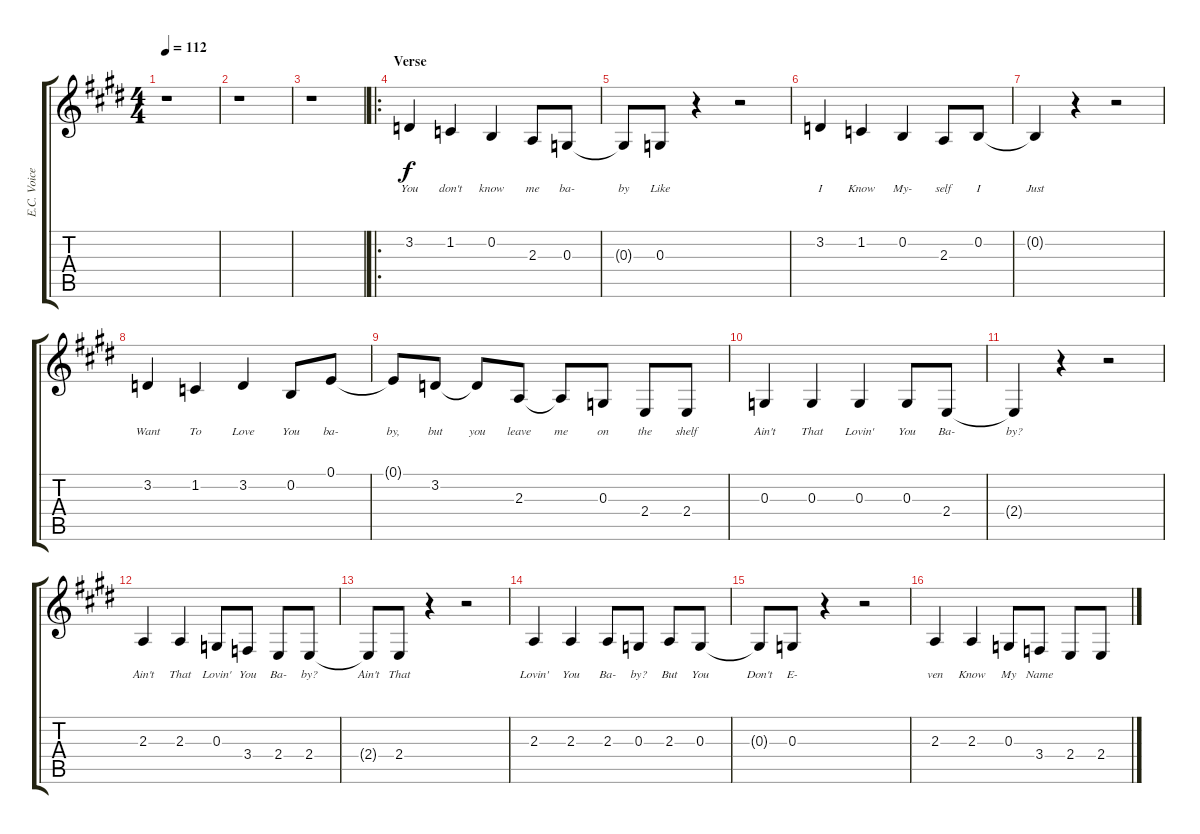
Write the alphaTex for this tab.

\track ("E.C. Voice" "E.C. Voice") {instrument trumpet}
\staff {score tabs}
\tuning (E4 B3 G3 D3 A2 E2) {hide}
\ts (4 4)
\tempo 112
\clef g2
\ks e
r.1{dy f} |
r.1 |
r.1 |
\ro
\section ("" "Verse")
3.2.4{lyrics (0 "You") lyrics (1 "") lyrics (2 "") lyrics (3 "") lyrics (4 "")} 1.2.4{lyrics (0 "don't") lyrics (1 "") lyrics (2 "") lyrics (3 "") lyrics (4 "")} 0.2.4{lyrics (0 "know") lyrics (1 "") lyrics (2 "") lyrics (3 "") lyrics (4 "")} 2.3.8{lyrics (0 "me") lyrics (1 "") lyrics (2 "") lyrics (3 "") lyrics (4 "")} 0.3.8{lyrics (0 "ba-") lyrics (1 "") lyrics (2 "") lyrics (3 "") lyrics (4 "")} |
0.3{t}.8{lyrics (0 "by") lyrics (1 "") lyrics (2 "") lyrics (3 "") lyrics (4 "")} 0.3.8{lyrics (0 "Like") lyrics (1 "") lyrics (2 "") lyrics (3 "") lyrics (4 "")} r.4 r.2 |
3.2.4{lyrics (0 "I") lyrics (1 "") lyrics (2 "") lyrics (3 "") lyrics (4 "")} 1.2.4{lyrics (0 "Know") lyrics (1 "") lyrics (2 "") lyrics (3 "") lyrics (4 "")} 0.2.4{lyrics (0 "My-") lyrics (1 "") lyrics (2 "") lyrics (3 "") lyrics (4 "")} 2.3.8{lyrics (0 "self") lyrics (1 "") lyrics (2 "") lyrics (3 "") lyrics (4 "")} 0.2.8{lyrics (0 "I") lyrics (1 "") lyrics (2 "") lyrics (3 "") lyrics (4 "")} |
0.2{t}.4{lyrics (0 "Just") lyrics (1 "") lyrics (2 "") lyrics (3 "") lyrics (4 "")} r.4 r.2 |
3.2.4{lyrics (0 "Want") lyrics (1 "") lyrics (2 "") lyrics (3 "") lyrics (4 "")} 1.2.4{lyrics (0 "To") lyrics (1 "") lyrics (2 "") lyrics (3 "") lyrics (4 "")} 3.2.4{lyrics (0 "Love") lyrics (1 "") lyrics (2 "") lyrics (3 "") lyrics (4 "")} 0.2.8{lyrics (0 "You") lyrics (1 "") lyrics (2 "") lyrics (3 "") lyrics (4 "")} 0.1.8{lyrics (0 "ba-") lyrics (1 "") lyrics (2 "") lyrics (3 "") lyrics (4 "")} |
0.1{t}.8{lyrics (0 "by,") lyrics (1 "") lyrics (2 "") lyrics (3 "") lyrics (4 "")} 3.2.8{lyrics (0 "but") lyrics (1 "") lyrics (2 "") lyrics (3 "") lyrics (4 "")} 3.2{t}.8{lyrics (0 "you") lyrics (1 "") lyrics (2 "") lyrics (3 "") lyrics (4 "")} 2.3.8{lyrics (0 "leave") lyrics (1 "") lyrics (2 "") lyrics (3 "") lyrics (4 "")} 2.3{t}.8{lyrics (0 "me") lyrics (1 "") lyrics (2 "") lyrics (3 "") lyrics (4 "")} 0.3.8{lyrics (0 "on") lyrics (1 "") lyrics (2 "") lyrics (3 "") lyrics (4 "")} 2.4.8{lyrics (0 "the") lyrics (1 "") lyrics (2 "") lyrics (3 "") lyrics (4 "")} 2.4.8{lyrics (0 "shelf") lyrics (1 "") lyrics (2 "") lyrics (3 "") lyrics (4 "")} |
0.3.4{lyrics (0 "Ain't") lyrics (1 "") lyrics (2 "") lyrics (3 "") lyrics (4 "")} 0.3.4{lyrics (0 "That") lyrics (1 "") lyrics (2 "") lyrics (3 "") lyrics (4 "")} 0.3.4{lyrics (0 "Lovin'") lyrics (1 "") lyrics (2 "") lyrics (3 "") lyrics (4 "")} 0.3.8{lyrics (0 "You") lyrics (1 "") lyrics (2 "") lyrics (3 "") lyrics (4 "")} 2.4.8{lyrics (0 "Ba-") lyrics (1 "") lyrics (2 "") lyrics (3 "") lyrics (4 "")} |
2.4{t}.4{lyrics (0 "by?") lyrics (1 "") lyrics (2 "") lyrics (3 "") lyrics (4 "")} r.4 r.2 |
2.3.4{lyrics (0 "Ain't") lyrics (1 "") lyrics (2 "") lyrics (3 "") lyrics (4 "")} 2.3.4{lyrics (0 "That") lyrics (1 "") lyrics (2 "") lyrics (3 "") lyrics (4 "")} 0.3.8{lyrics (0 "Lovin'") lyrics (1 "") lyrics (2 "") lyrics (3 "") lyrics (4 "")} 3.4.8{lyrics (0 "You") lyrics (1 "") lyrics (2 "") lyrics (3 "") lyrics (4 "")} 2.4.8{lyrics (0 "Ba-") lyrics (1 "") lyrics (2 "") lyrics (3 "") lyrics (4 "")} 2.4.8{lyrics (0 "by?") lyrics (1 "") lyrics (2 "") lyrics (3 "") lyrics (4 "")} |
2.4{t}.8{lyrics (0 "Ain't") lyrics (1 "") lyrics (2 "") lyrics (3 "") lyrics (4 "")} 2.4.8{lyrics (0 "That") lyrics (1 "") lyrics (2 "") lyrics (3 "") lyrics (4 "")} r.4 r.2 |
2.3.4{lyrics (0 "Lovin'") lyrics (1 "") lyrics (2 "") lyrics (3 "") lyrics (4 "")} 2.3.4{lyrics (0 "You") lyrics (1 "") lyrics (2 "") lyrics (3 "") lyrics (4 "")} 2.3.8{lyrics (0 "Ba-") lyrics (1 "") lyrics (2 "") lyrics (3 "") lyrics (4 "")} 0.3.8{lyrics (0 "by?") lyrics (1 "") lyrics (2 "") lyrics (3 "") lyrics (4 "")} 2.3.8{lyrics (0 "But") lyrics (1 "") lyrics (2 "") lyrics (3 "") lyrics (4 "")} 0.3.8{lyrics (0 "You") lyrics (1 "") lyrics (2 "") lyrics (3 "") lyrics (4 "")} |
0.3{t}.8{lyrics (0 "Don't") lyrics (1 "") lyrics (2 "") lyrics (3 "") lyrics (4 "")} 0.3.8{lyrics (0 "E-") lyrics (1 "") lyrics (2 "") lyrics (3 "") lyrics (4 "")} r.4 r.2 |
2.3.4{lyrics (0 "ven") lyrics (1 "") lyrics (2 "") lyrics (3 "") lyrics (4 "")} 2.3.4{lyrics (0 "Know") lyrics (1 "") lyrics (2 "") lyrics (3 "") lyrics (4 "")} 0.3.8{lyrics (0 "My") lyrics (1 "") lyrics (2 "") lyrics (3 "") lyrics (4 "")} 3.4.8{lyrics (0 "Name") lyrics (1 "") lyrics (2 "") lyrics (3 "") lyrics (4 "")} 2.4.8 2.4.8
